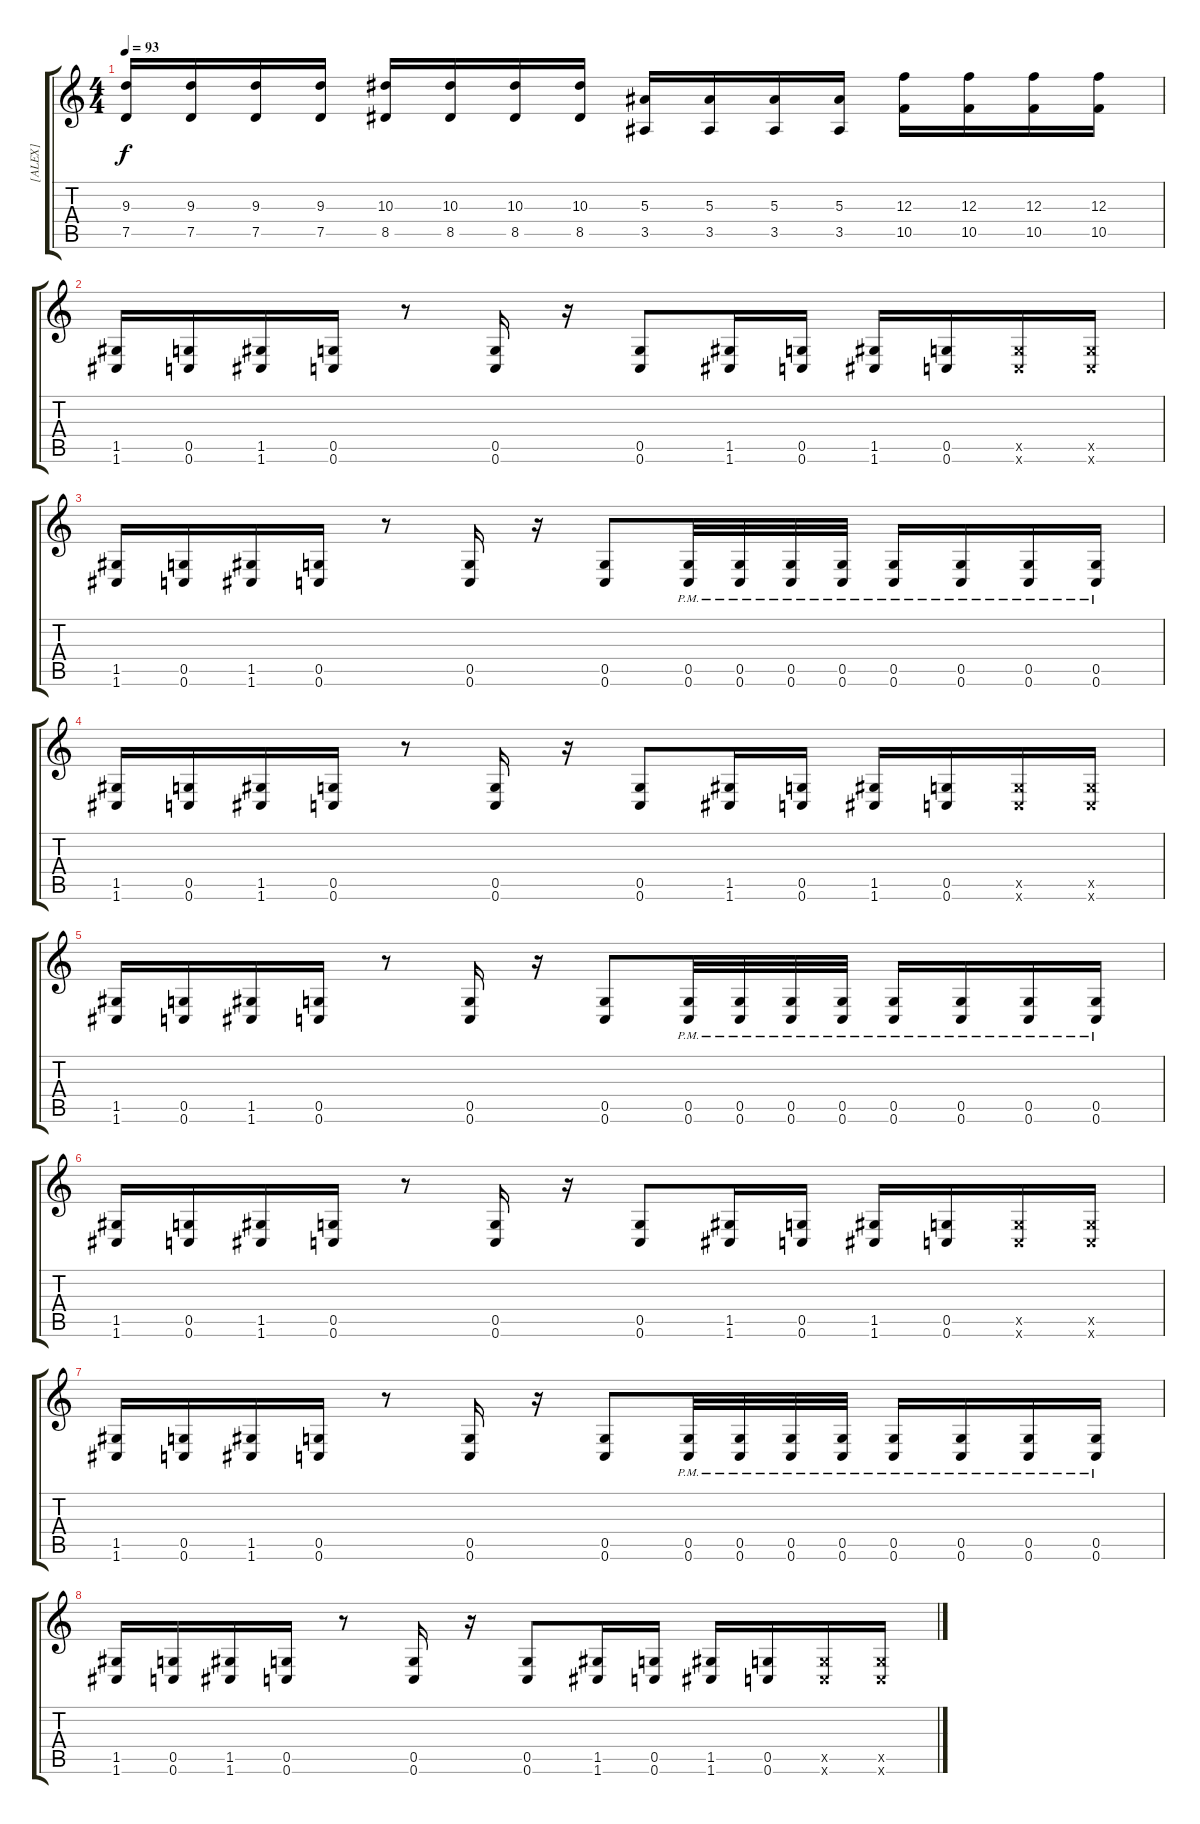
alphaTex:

\track ("[ALEX]" "[ALEX]") {instrument distortionguitar}
\staff {score tabs}
\tuning (D4 A3 F3 C3 G2 C2) {hide}
\ts (4 4)
\tempo 93
\clef g2
\ks c
(9.3 7.5).16{dy f} (9.3 7.5).16 (9.3 7.5).16 (9.3 7.5).16 (10.3 8.5).16 (10.3 8.5).16 (10.3 8.5).16 (10.3 8.5).16 (5.3 3.5).16 (5.3 3.5).16 (5.3 3.5).16 (5.3 3.5).16 (12.3 10.5).16 (12.3 10.5).16 (12.3 10.5).16 (12.3 10.5).16 |
(1.5 1.6).16 (0.5 0.6).16 (1.5 1.6).16 (0.5 0.6).16 r.8 (0.5 0.6).16 r.16 (0.5 0.6).8 (1.5 1.6).16 (0.5 0.6).16 (1.5 1.6).16 (0.5 0.6).16 (0.5{x} 0.6{x}).16 (0.5{x} 0.6{x}).16 |
(1.5 1.6).16 (0.5 0.6).16 (1.5 1.6).16 (0.5 0.6).16 r.8 (0.5 0.6).16 r.16 (0.5 0.6).8 (0.5{pm} 0.6{pm}).32 (0.5{pm} 0.6{pm}).32 (0.5{pm} 0.6{pm}).32 (0.5{pm} 0.6{pm}).32 (0.5{pm} 0.6{pm}).16 (0.5{pm} 0.6{pm}).16 (0.5{pm} 0.6{pm}).16 (0.5{pm} 0.6{pm}).16 |
(1.5 1.6).16 (0.5 0.6).16 (1.5 1.6).16 (0.5 0.6).16 r.8 (0.5 0.6).16 r.16 (0.5 0.6).8 (1.5 1.6).16 (0.5 0.6).16 (1.5 1.6).16 (0.5 0.6).16 (0.5{x} 0.6{x}).16 (0.5{x} 0.6{x}).16 |
(1.5 1.6).16 (0.5 0.6).16 (1.5 1.6).16 (0.5 0.6).16 r.8 (0.5 0.6).16 r.16 (0.5 0.6).8 (0.5{pm} 0.6{pm}).32 (0.5{pm} 0.6{pm}).32 (0.5{pm} 0.6{pm}).32 (0.5{pm} 0.6{pm}).32 (0.5{pm} 0.6{pm}).16 (0.5{pm} 0.6{pm}).16 (0.5{pm} 0.6{pm}).16 (0.5{pm} 0.6{pm}).16 |
(1.5 1.6).16 (0.5 0.6).16 (1.5 1.6).16 (0.5 0.6).16 r.8 (0.5 0.6).16 r.16 (0.5 0.6).8 (1.5 1.6).16 (0.5 0.6).16 (1.5 1.6).16 (0.5 0.6).16 (0.5{x} 0.6{x}).16 (0.5{x} 0.6{x}).16 |
(1.5 1.6).16 (0.5 0.6).16 (1.5 1.6).16 (0.5 0.6).16 r.8 (0.5 0.6).16 r.16 (0.5 0.6).8 (0.5{pm} 0.6{pm}).32 (0.5{pm} 0.6{pm}).32 (0.5{pm} 0.6{pm}).32 (0.5{pm} 0.6{pm}).32 (0.5{pm} 0.6{pm}).16 (0.5{pm} 0.6{pm}).16 (0.5{pm} 0.6{pm}).16 (0.5{pm} 0.6{pm}).16 |
(1.5 1.6).16 (0.5 0.6).16 (1.5 1.6).16 (0.5 0.6).16 r.8 (0.5 0.6).16 r.16 (0.5 0.6).8 (1.5 1.6).16 (0.5 0.6).16 (1.5 1.6).16 (0.5 0.6).16 (0.5{x} 0.6{x}).16 (0.5{x} 0.6{x}).16
